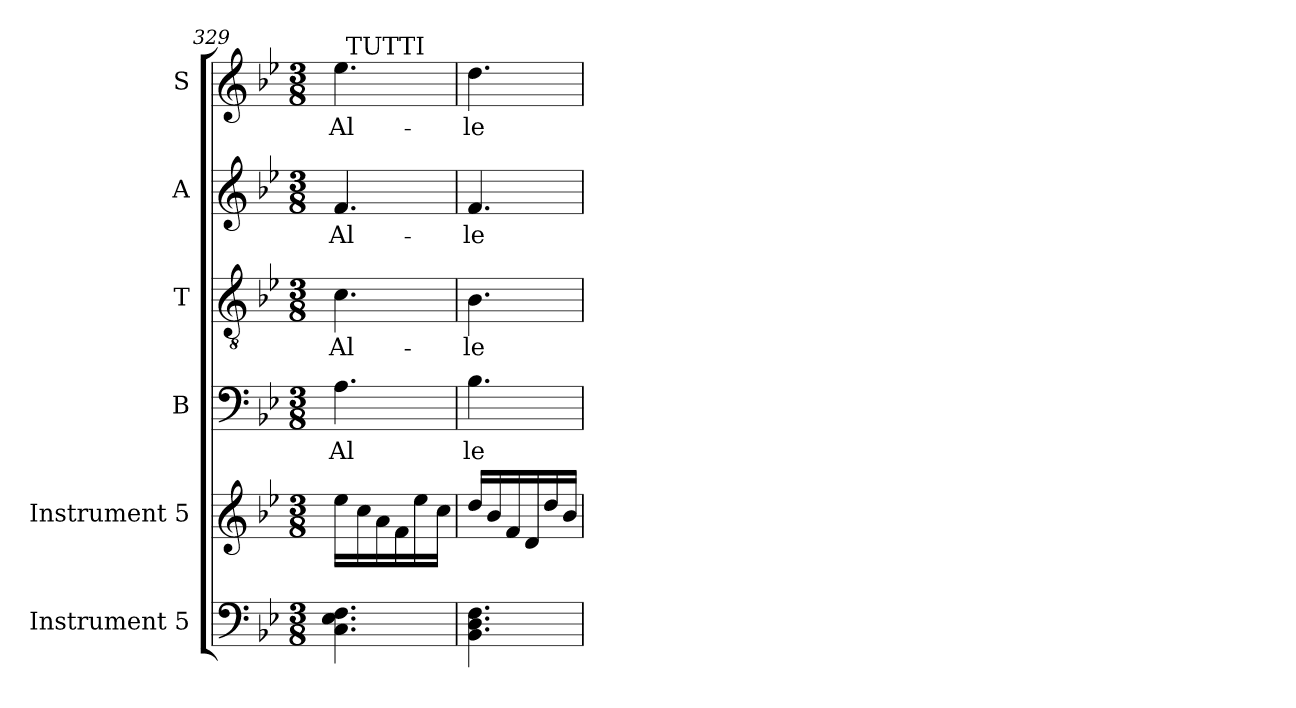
**kern	**kern	**kern	**text	**kern	**text	**kern	**text	**kern	**text
*part6	*part5	*part4	*part4	*part3	*part3	*part2	*part2	*part1	*part1
*staff6	*staff5	*staff4	*staff4	*staff3	*staff3	*staff2	*staff2	*staff1	*staff1
*I"Instrument 5	*I"Instrument 5	*I"B	*	*I"T	*	*I"A	*	*I"S	*
*	*	*I'B	*	*I'T	*	*I'A	*	*I'S	*
*clefF4	*clefG2	*clefF4	*	*clefGv2	*	*clefG2	*	*clefG2	*
*k[b-e-]	*k[b-e-]	*k[b-e-]	*	*k[b-e-]	*	*k[b-e-]	*	*k[b-e-]	*
*B-:	*B-:	*B-:	*	*B-:	*	*B-:	*	*B-:	*
*M3/8	*M3/8	*M3/8	*	*M3/8	*	*M3/8	*	*M3/8	*
=329	=329	=329	=329	=329	=329	=329	=329	=329	=329
!	!	!	!LO:LY:b:cj	!	!LO:LY:b:cj	!	!LO:LY:b:cj	!	!LO:LY:b:cj
*	*	*	*	*	*	*	*	*^	*
4.F\ 4.E-\ 4.C\	16ee-\L	4.A\	Al	4.c\	Al-	4.f/	Al-	4.ee-\	32ryy	Al-
!	!	!	!	!	!	!	!	!	!LO:TX:a:t=TUTTI	!
.	.	.	.	.	.	.	.	.	4ryy	.
.	16cc\	.	.	.	.	.	.	.	.	.
.	16a\	.	.	.	.	.	.	.	.	.
.	16f\	.	.	.	.	.	.	.	.	.
.	16ee-\	.	.	.	.	.	.	.	.	.
.	.	.	.	.	.	.	.	.	16.ryy	.
.	16cc\J	.	.	.	.	.	.	.	.	.
=330	=330	=330	=330	=330	=330	=330	=330	=330	=330	=330
!	!	!	!LO:LY:b:cj	!	!LO:LY:b:cj	!	!LO:LY:b:cj	!	!	!LO:LY:b:cj
*	*	*	*	*	*	*	*	*v	*v	*
4.F\ 4.D\ 4.BB-\	16dd/L	4.B-\	le	4.B-\	-le-	4.f/	-le-	4.dd\	-le-
.	16b-/	.	.	.	.	.	.	.	.
.	16f/	.	.	.	.	.	.	.	.
.	16d/	.	.	.	.	.	.	.	.
.	16dd/	.	.	.	.	.	.	.	.
.	16b-/J	.	.	.	.	.	.	.	.
=	=	=	=	=	=	=	=	=	=
*-	*-	*-	*-	*-	*-	*-	*-	*-	*-
